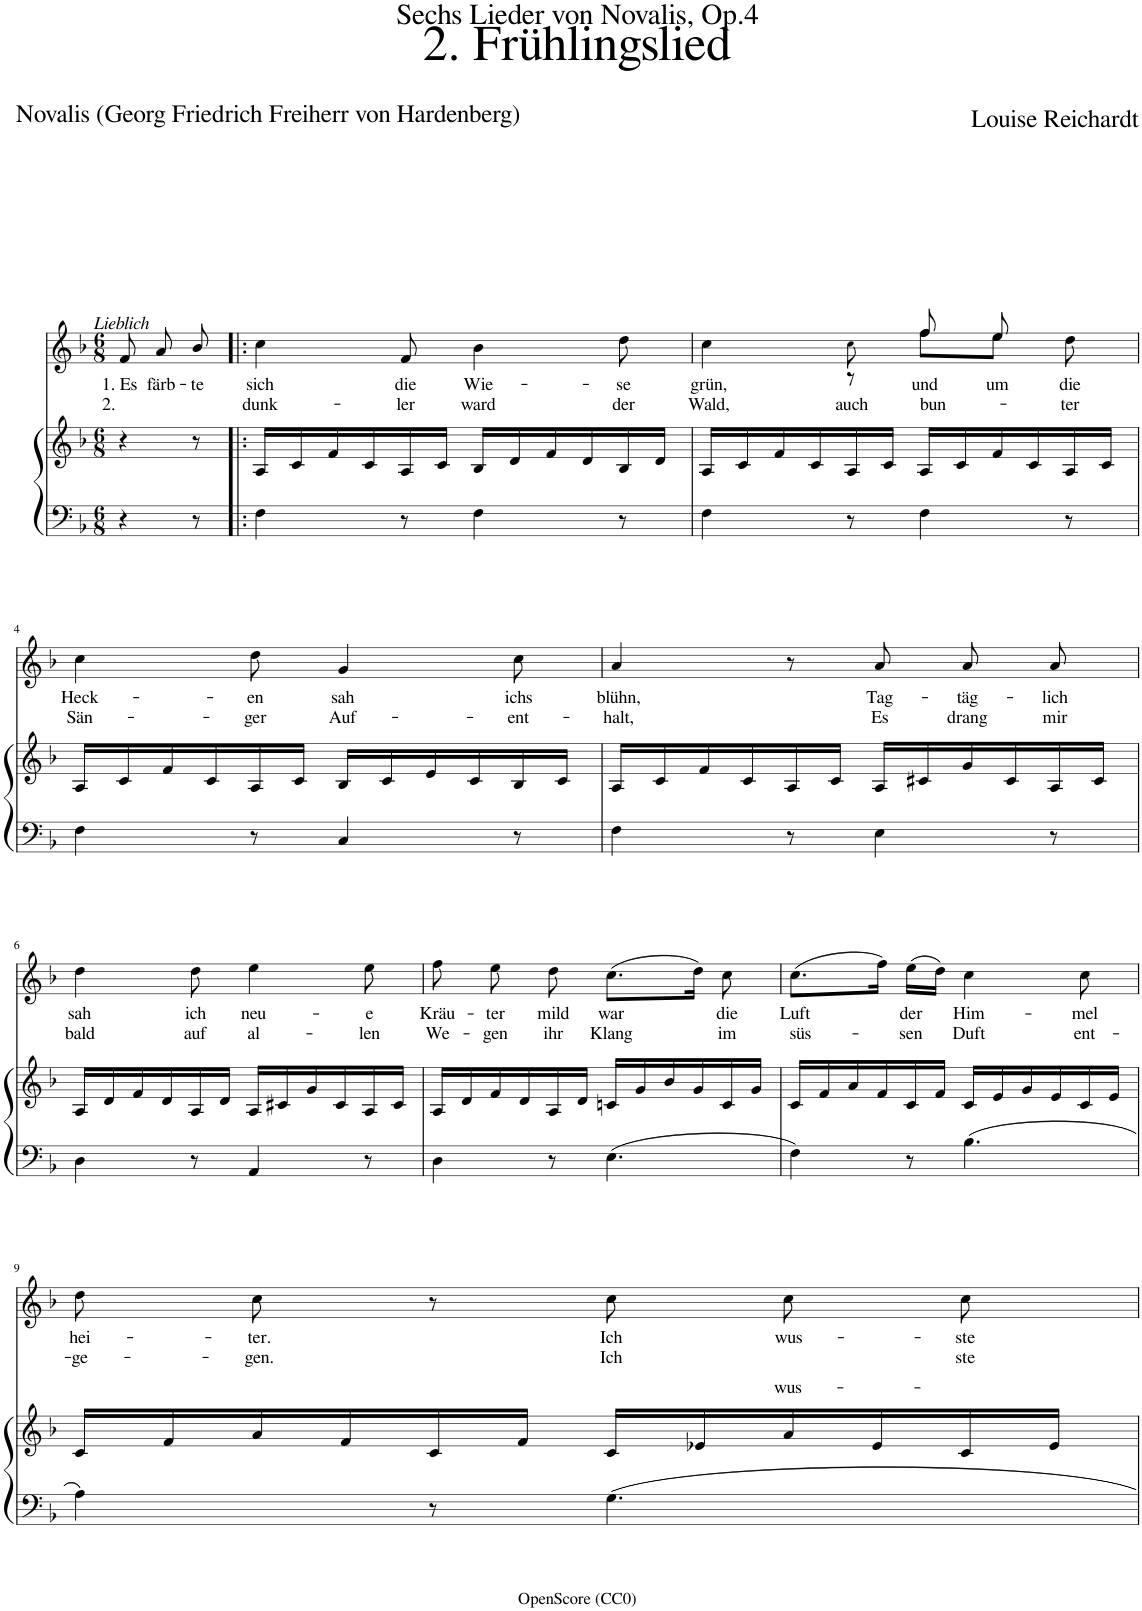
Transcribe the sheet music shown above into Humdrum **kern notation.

**kern	**kern	**kern	**text	**text
*part2	*part2	*part1	*part1	*part1
*staff3	*staff2	*staff1	*staff1	*staff1
*I"Piano	*	*I"Voice	*	*
*I'Pno	*	*	*	*
*clefF4	*clefG2	*clefG2	*	*
*k[b-]	*k[b-]	*k[b-]	*	*
*M6/8	*M6/8	*M6/8	*	*
=1	=1	=1	=1	=1
!	!	!LO:TX:a:i:t=Lieblich	!	!
!	!	!	!LO:LY:b	!LO:LY:b
4r	4r	8f/	1. Es	2.
!	!	!	!LO:LY:b	!
.	.	8a/	färb-	.
!	!	!	!LO:LY:b	!
8r	8r	8b-/	-te	.
=2!|:	=2!|:	=2!|:	=2!|:	=2!|:
!	!	!	!LO:LY:b	!LO:LY:b
4F\	16A/LL	4cc\	sich	dunk-
.	16c/	.	.	.
.	16f/	.	.	.
.	16c/	.	.	.
!	!	!	!LO:LY:b	!LO:LY:b
8r	16A/	8f/	die	-ler
.	16c/JJ	.	.	.
!	!	!	!LO:LY:b	!LO:LY:b
4F\	16B-/LL	4b-\	Wie-	ward
.	16d/	.	.	.
.	16f/	.	.	.
.	16d/	.	.	.
!	!	!	!LO:LY:b	!LO:LY:b
8r	16B-/	8dd\	-se	der
.	16d/JJ	.	.	.
=3	=3	=3	=3	=3
!	!	!	!LO:LY:b	!LO:LY:b
*	*	*^	*	*
4F\	16A/LL	4cc\	4ryy	grün,	Wald,
.	16c/	.	.	.	.
.	16f/	.	.	.	.
.	16c/	.	.	.	.
!	!	!	!	!	!LO:LY:b
8r	16A/	8cc!\	8r	.	auch
.	16c/JJ	.	.	.	.
!	!	!	!	!LO:LY:b	!LO:LY:b
4F\	16A/LL	8ff/	8ff\L	und	bun-
.	16c/	.	.	.	.
!	!	!	!	!LO:LY:b	!
.	16f/	8ee/	8ee\J	um	.
.	16c/	.	.	.	.
!	!	!	!	!LO:LY:b	!LO:LY:b
8r	16A/	8dd\	8ryy	die	-ter
.	16c/JJ	.	.	.	.
*	*	*v	*v	*	*
!!LO:LB:g=z
=4	=4	=4	=4	=4
!	!	!	!LO:LY:b	!LO:LY:b
4F\	16A/LL	4cc\	Heck-	Sän-
.	16c/	.	.	.
.	16f/	.	.	.
.	16c/	.	.	.
!	!	!	!LO:LY:b	!LO:LY:b
8r	16A/	8dd\	-en	-ger
.	16c/JJ	.	.	.
!	!	!	!LO:LY:b	!LO:LY:b
4C/	16B-/LL	4g/	sah	Auf-
.	16c/	.	.	.
.	16e/	.	.	.
.	16c/	.	.	.
!	!	!	!LO:LY:b	!LO:LY:b
8r	16B-/	8cc\	ichs	-ent-
.	16c/JJ	.	.	.
=5	=5	=5	=5	=5
!	!	!	!LO:LY:b	!LO:LY:b
4F\	16A/LL	4a/	blühn,	-halt,
.	16c/	.	.	.
.	16f/	.	.	.
.	16c/	.	.	.
8r	16A/	8r	.	.
.	16c/JJ	.	.	.
!	!	!	!LO:LY:b	!LO:LY:b
4E\	16A/LL	8a/	Tag-	Es
.	16c#X/	.	.	.
!	!	!	!LO:LY:b	!LO:LY:b
.	16g/	8a/	-täg-	drang
.	16c#/	.	.	.
!	!	!	!LO:LY:b	!LO:LY:b
8r	16A/	8a/	-lich	mir
.	16c#/JJ	.	.	.
!!LO:LB:g=z
=6	=6	=6	=6	=6
!	!	!	!LO:LY:b	!LO:LY:b
4D\	16A/LL	4dd\	sah	bald
.	16d/	.	.	.
.	16f/	.	.	.
.	16d/	.	.	.
!	!	!	!LO:LY:b	!LO:LY:b
8r	16A/	8dd\	ich	auf
.	16d/JJ	.	.	.
!	!	!	!LO:LY:b	!LO:LY:b
4AA/	16A/LL	4ee\	neu-	al-
.	16c#X/	.	.	.
.	16g/	.	.	.
.	16c#/	.	.	.
!	!	!	!LO:LY:b	!LO:LY:b
8r	16A/	8ee\	-e	-len
.	16c#/JJ	.	.	.
=7	=7	=7	=7	=7
!	!	!	!LO:LY:b	!LO:LY:b
4D\	16A/LL	8ff\	Kräu-	We-
.	16d/	.	.	.
!	!	!	!LO:LY:b	!LO:LY:b
.	16f/	8ee\	-ter	-gen
.	16d/	.	.	.
!	!	!	!LO:LY:b	!LO:LY:b
8r	16A/	8dd\	mild	ihr
.	16d/JJ	.	.	.
!	!	!	!LO:LY:b	!LO:LY:b
4.E\	16cn/LL	(8.cc\L	war	Klang
.	16g/	.	.	.
.	16b-/	.	.	.
.	16g/	16dd\Jk)	.	.
!	!	!	!LO:LY:b	!LO:LY:b
.	16c/	8cc\	die	im
.	16g/JJ	.	.	.
=8	=8	=8	=8	=8
!	!	!	!LO:LY:b	!LO:LY:b
4F\	16c/LL	(8.cc\L	Luft	süs-
.	16f/	.	.	.
.	16a/	.	.	.
.	16f/	16ff\JL)	.	.
!	!	!	!LO:LY:b	!LO:LY:b
8r	16c/	(16ee\LL	der	-sen
.	16f/JJ	16dd\JJ)	.	.
!	!	!	!LO:LY:b	!LO:LY:b
4.B-\	16c/LL	4cc\	Him-	Duft
.	16e/	.	.	.
.	16g/	.	.	.
.	16e/	.	.	.
!	!	!	!LO:LY:b	!LO:LY:b
.	16c/	8cc\	-mel	ent-
.	16e/JJ	.	.	.
!!LO:LB:g=z
=9	=9	=9	=9	=9
!	!	!	!LO:LY:b	!LO:LY:b
4A\	16c/LL	8dd\	hei-	-ge-
.	16f/	.	.	.
!	!	!	!LO:LY:b	!LO:LY:b
.	16a/	8cc\	-ter.	-gen.
.	16f/	.	.	.
8r	16c/	8r	.	.
.	16f/JJ	.	.	.
!	!	!	!LO:LY:b	!LO:LY:b
4.G\	16c/LL	8cc\	Ich	Ich
.	16e-X/	.	.	.
!	!	!	!LO:LY:b	!LO:LY:b
.	16a/	8cc\	wus-	wus-
.	16e-/	.	.	.
!	!	!	!LO:LY:b	!LO:LY:b
.	16c/	8cc\	-ste	-ste
.	16e-/JJ	.	.	.
=	=	=	=	=
*-	*-	*-	*-	*-
